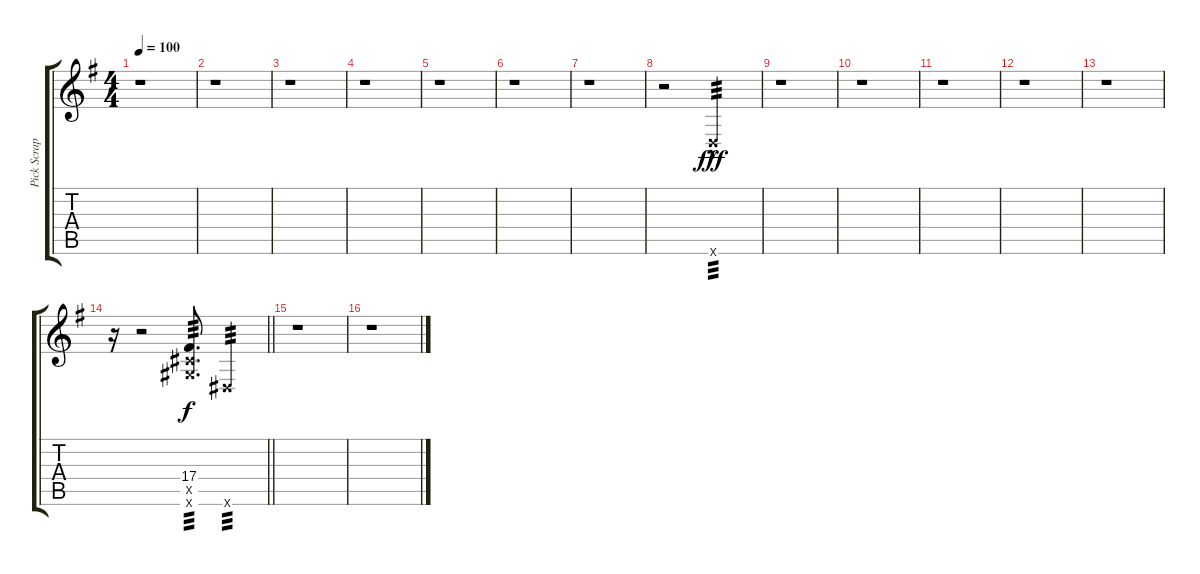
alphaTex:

\track ("Pick Scrapes and Slides" "Pick Scrap") {instrument guitarfretnoise}
\staff {score tabs}
\tuning (Eb4 Bb3 Gb3 Db3 Ab2 Eb2) {hide}
\ts (4 4)
\tempo 100
\clef g2
\ks g
r.1{dy fff instrument guitarfretnoise} |
r.1 |
r.1 |
r.1 |
r.1 |
r.1 |
r.1 |
r.2 11.6{hac x}.2{tp 3} |
r.1 |
r.1 |
r.1 |
r.1 |
r.1 |
\barLineRight lightlight
r.16 r.2 (17.4 17.5{x} 17.6{x}).8{d tp 3 dy f} 12.6{x}.4{tp 3} |
r.1 |
r.1
